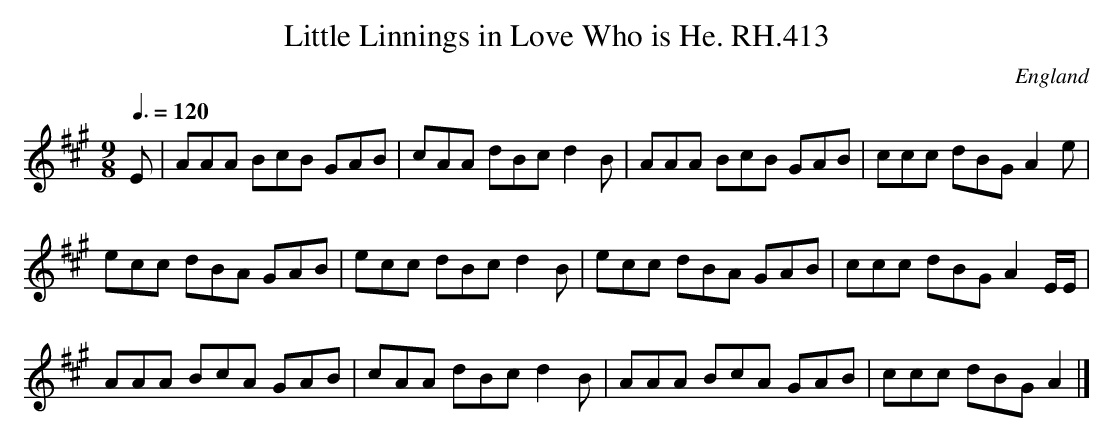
X:1
T:Little Linnings in Love Who is He. RH.413
O:England
M:9/8
L:1/8
Q:3/8=120
K:A major
E|AAA BcB GAB|cAA dBc d2B|AAA BcB GAB|\
ccc dBG A2e|!
ecc dBA GAB|ecc dBc d2B|\
ecc dBA GAB|ccc dBG A2E/E/|!
AAA BcA GAB|\
cAA dBc d2B|AAA BcA GAB|ccc dBG A2|]
